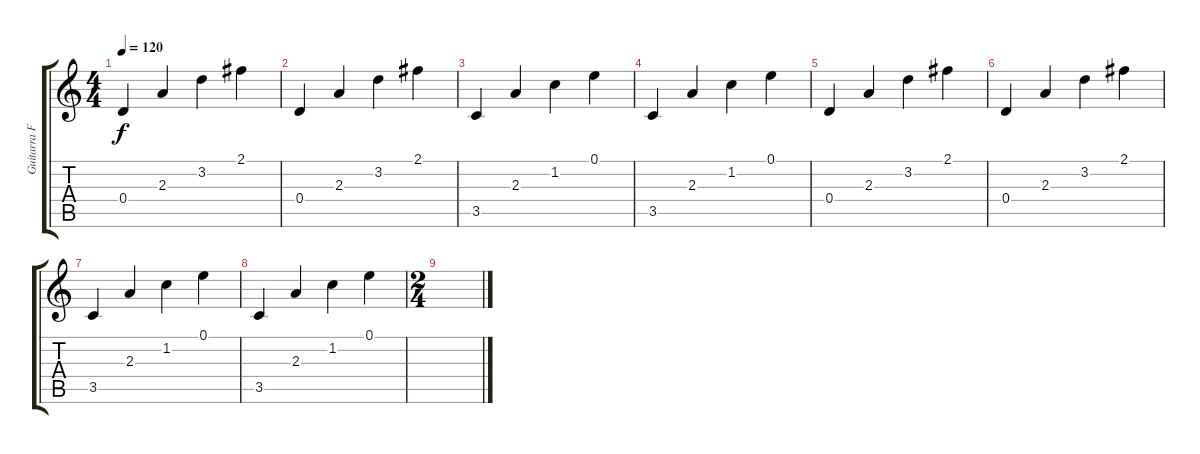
\track ("Guitarra Fromer" "Guitarra F") {instrument distortionguitar}
\staff {score tabs}
\tuning (E4 B3 G3 D3 A2 E2) {hide}
\ts (4 4)
\tempo 120
\clef g2
\ks c
0.4.4{dy f} 2.3.4 3.2.4 2.1.4 |
0.4.4 2.3.4 3.2.4 2.1.4 |
3.5.4 2.3.4 1.2.4 0.1.4 |
3.5.4 2.3.4 1.2.4 0.1.4 |
0.4.4 2.3.4 3.2.4 2.1.4 |
0.4.4 2.3.4 3.2.4 2.1.4 |
3.5.4 2.3.4 1.2.4 0.1.4 |
3.5.4 2.3.4 1.2.4 0.1.4 |
\ts (2 4)
